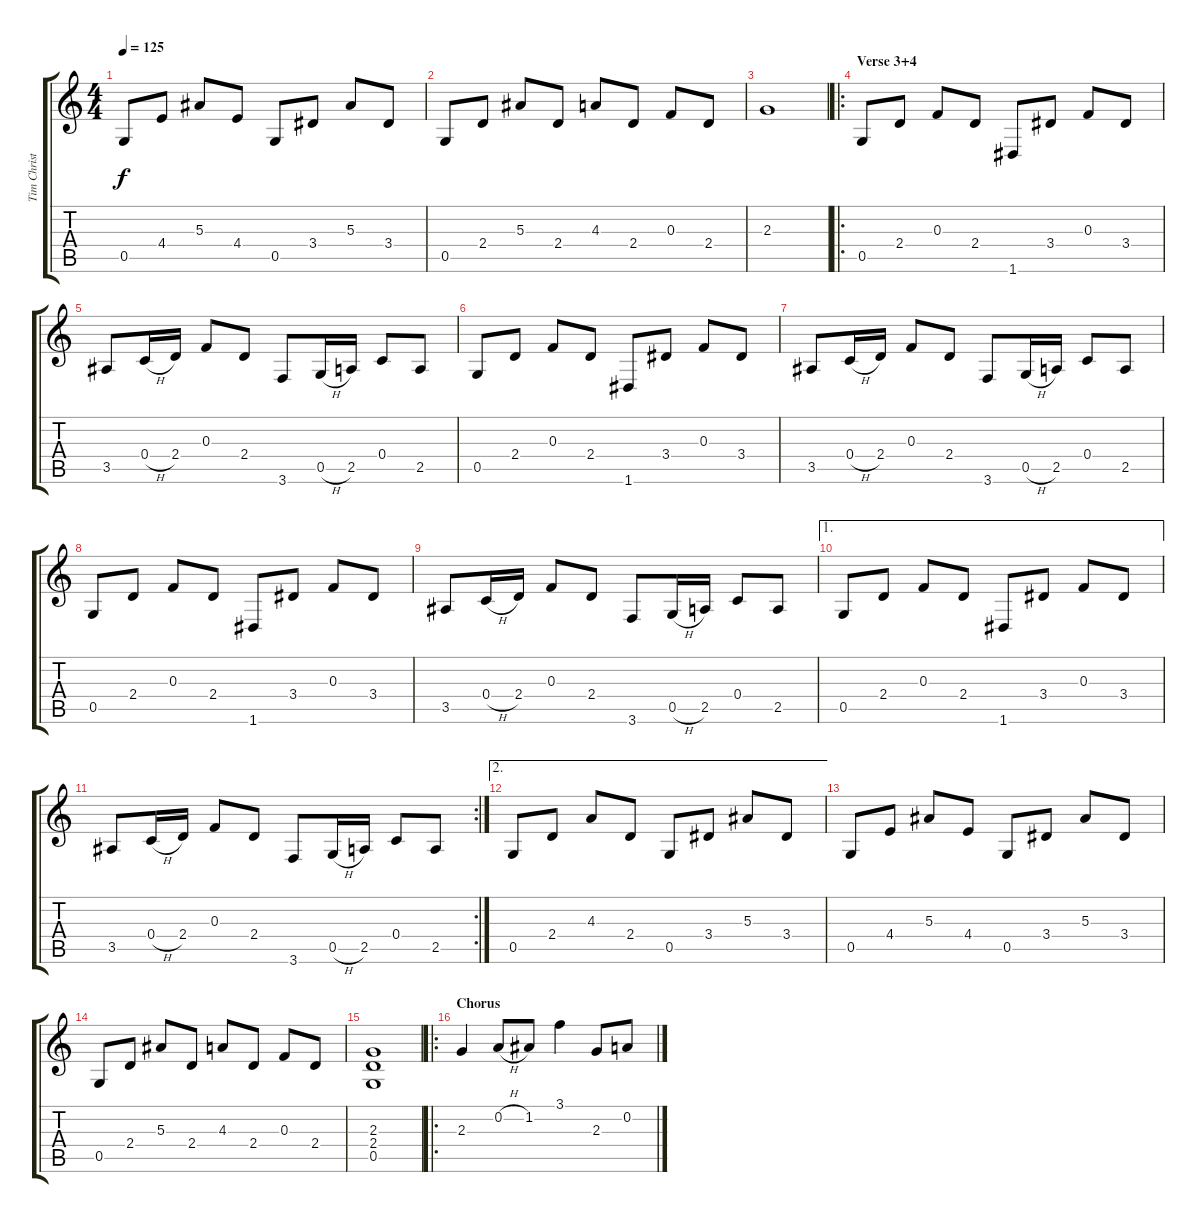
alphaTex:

\track ("Tim Christensen (Guitar)" "Tim Christ") {instrument overdrivenguitar}
\staff {score tabs}
\tuning (D4 A3 F3 C3 G2 D2) {hide}
\ts (4 4)
\tempo 125
\clef g2
\ks c
0.5.8{dy f} 4.4.8 5.3.8 4.4.8 0.5.8 3.4.8 5.3.8 3.4.8 |
0.5.8 2.4.8 5.3.8 2.4.8 4.3.8 2.4.8 0.3.8 2.4.8 |
2.3.1 |
\ro
\section ("" "Verse 3+4")
0.5.8 2.4.8 0.3.8 2.4.8 1.6.8 3.4.8 0.3.8 3.4.8 |
3.5.8 0.4{h}.16 2.4.16 0.3.8 2.4.8 3.6.8 0.5{h}.16 2.5.16 0.4.8 2.5.8 |
0.5.8 2.4.8 0.3.8 2.4.8 1.6.8 3.4.8 0.3.8 3.4.8 |
3.5.8 0.4{h}.16 2.4.16 0.3.8 2.4.8 3.6.8 0.5{h}.16 2.5.16 0.4.8 2.5.8 |
0.5.8 2.4.8 0.3.8 2.4.8 1.6.8 3.4.8 0.3.8 3.4.8 |
3.5.8 0.4{h}.16 2.4.16 0.3.8 2.4.8 3.6.8 0.5{h}.16 2.5.16 0.4.8 2.5.8 |
\ae 1
0.5.8 2.4.8 0.3.8 2.4.8 1.6.8 3.4.8 0.3.8 3.4.8 |
\rc 2
3.5.8 0.4{h}.16 2.4.16 0.3.8 2.4.8 3.6.8 0.5{h}.16 2.5.16 0.4.8 2.5.8 |
\ae 2
0.5.8{volume 16} 2.4.8 4.3.8 2.4.8 0.5.8 3.4.8 5.3.8 3.4.8 |
0.5.8 4.4.8 5.3.8 4.4.8 0.5.8 3.4.8 5.3.8 3.4.8 |
0.5.8 2.4.8 5.3.8 2.4.8 4.3.8 2.4.8 0.3.8 2.4.8 |
(2.3 2.4 0.5).1 |
\ro
\section ("" "Chorus")
2.3.4 0.2{h}.8 1.2.8 3.1.4 2.3.8 0.2{h}.8
